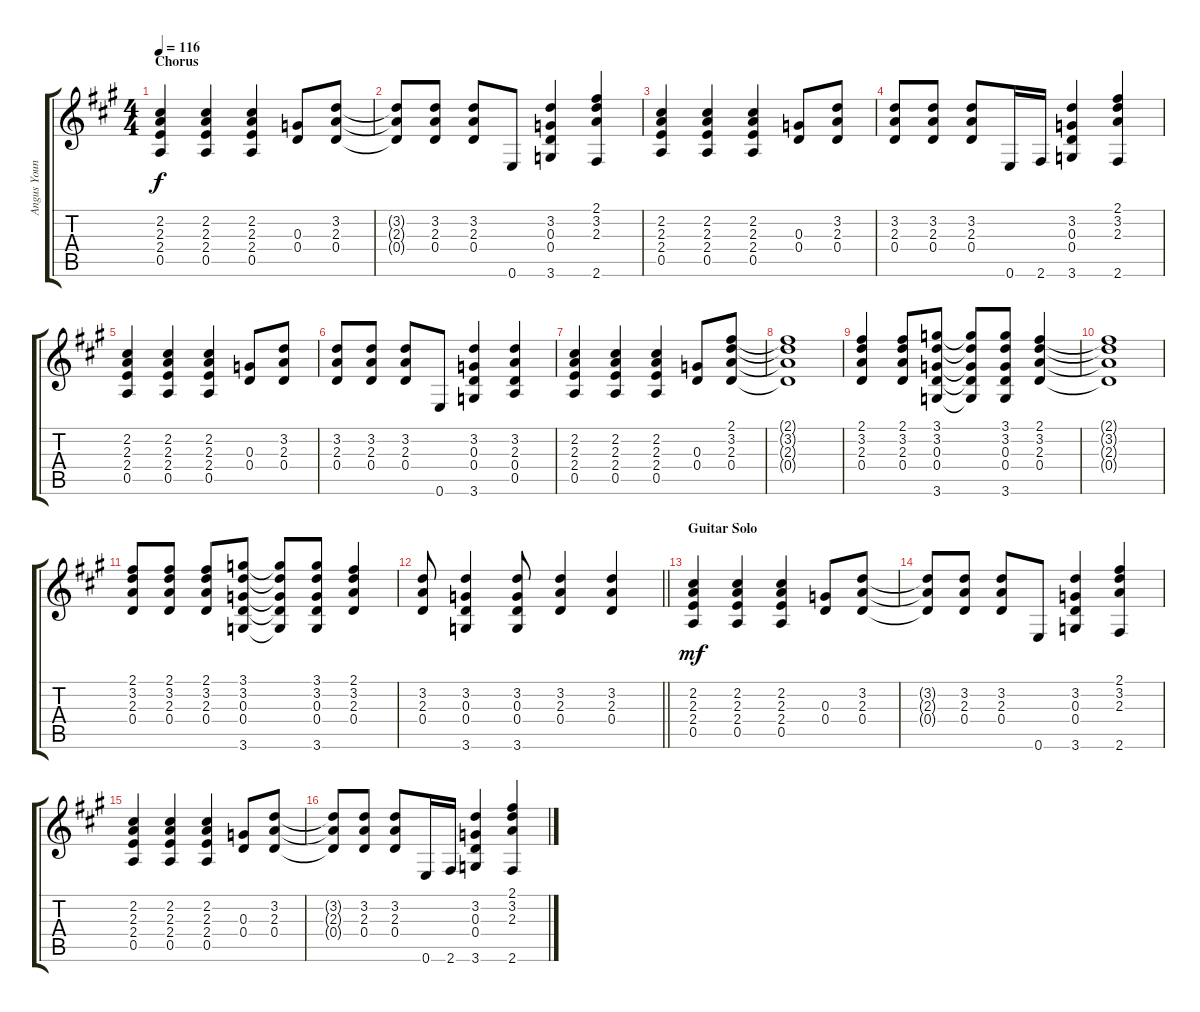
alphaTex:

\track ("Angus Young" "Angus Youn") {instrument distortionguitar}
\staff {score tabs}
\tuning (E4 B3 G3 D3 A2 E2) {hide}
\ts (4 4)
\section ("" "Chorus")
\tempo 116
\clef g2
\ks a
(2.2 2.3 2.4 0.5).4{dy f} (2.2 2.3 2.4 0.5).4 (2.2 2.3 2.4 0.5).4 (0.3 0.4).8 (3.2 2.3 0.4).8 |
(3.2{t} 2.3{t} 0.4{t}).8 (3.2 2.3 0.4).8 (3.2 2.3 0.4).8 0.6.8 (3.2 0.3 0.4 3.6).4 (2.1 3.2 2.3 2.6).4 |
(2.2 2.3 2.4 0.5).4 (2.2 2.3 2.4 0.5).4 (2.2 2.3 2.4 0.5).4 (0.3 0.4).8 (3.2 2.3 0.4).8 |
(3.2 2.3 0.4).8 (3.2 2.3 0.4).8 (3.2 2.3 0.4).8 0.6.16 2.6.16 (3.2 0.3 0.4 3.6).4 (2.1 3.2 2.3 2.6).4 |
(2.2 2.3 2.4 0.5).4 (2.2 2.3 2.4 0.5).4 (2.2 2.3 2.4 0.5).4 (0.3 0.4).8 (3.2 2.3 0.4).8 |
(3.2 2.3 0.4).8 (3.2 2.3 0.4).8 (3.2 2.3 0.4).8 0.6.8 (3.2 0.3 0.4 3.6).4 (3.2 2.3 0.4 0.5).4 |
(2.2 2.3 2.4 0.5).4 (2.2 2.3 2.4 0.5).4 (2.2 2.3 2.4 0.5).4 (0.3 0.4).8 (2.1 3.2 2.3 0.4).8 |
(2.1{t} 3.2{t} 2.3{t} 0.4{t}).1 |
(2.1 3.2 2.3 0.4).4 (2.1 3.2 2.3 0.4).8 (3.1 3.2 0.3 0.4 3.6).8 (3.1{t} 3.2{t} 0.3{t} 0.4{t} 3.6{t}).8 (3.1 3.2 0.3 0.4 3.6).8 (2.1 3.2 2.3 0.4).4 |
(2.1{t} 3.2{t} 2.3{t} 0.4{t}).1 |
(2.1 3.2 2.3 0.4).8 (2.1 3.2 2.3 0.4).8 (2.1 3.2 2.3 0.4).8 (3.1 3.2 0.3 0.4 3.6).8 (3.1{t} 3.2{t} 0.3{t} 0.4{t} 3.6{t}).8 (3.1 3.2 0.3 0.4 3.6).8 (2.1 3.2 2.3 0.4).4 |
\barLineRight lightlight
(3.2 2.3 0.4).8 (3.2 0.3 0.4 3.6).4 (3.2 0.3 0.4 3.6).8 (3.2 2.3 0.4).4 (3.2 2.3 0.4).4 |
\section ("" "Guitar Solo")
(2.2 2.3 2.4 0.5).4{dy mf} (2.2 2.3 2.4 0.5).4 (2.2 2.3 2.4 0.5).4 (0.3 0.4).8 (3.2 2.3 0.4).8 |
(3.2{t} 2.3{t} 0.4{t}).8 (3.2 2.3 0.4).8 (3.2 2.3 0.4).8 0.6.8 (3.2 0.3 0.4 3.6).4 (2.1 3.2 2.3 2.6).4 |
(2.2 2.3 2.4 0.5).4 (2.2 2.3 2.4 0.5).4 (2.2 2.3 2.4 0.5).4 (0.3 0.4).8 (3.2 2.3 0.4).8 |
(3.2{t} 2.3{t} 0.4{t}).8 (3.2 2.3 0.4).8 (3.2 2.3 0.4).8 0.6.16 2.6.16 (3.2 0.3 0.4 3.6).4 (2.1 3.2 2.3 2.6).4
